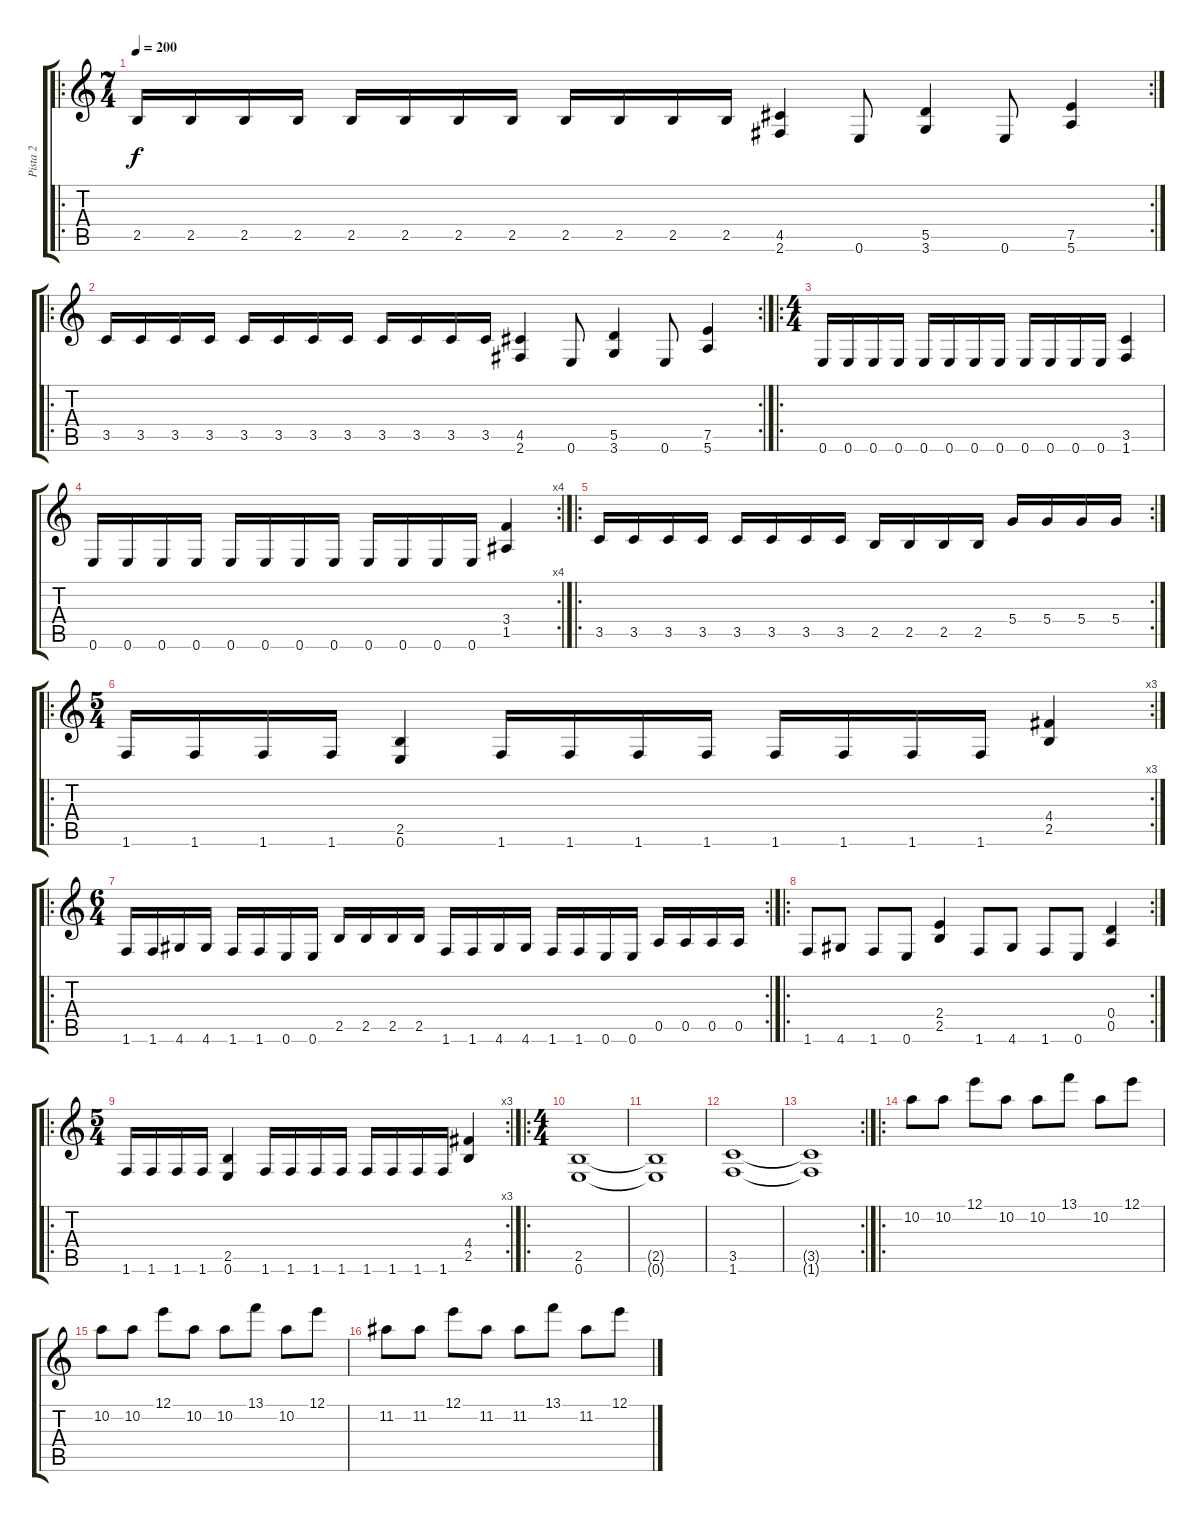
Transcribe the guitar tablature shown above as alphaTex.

\track ("Pista 2" "Pista 2") {instrument distortionguitar}
\staff {score tabs}
\tuning (E4 B3 G3 D3 A2 E2) {hide}
\ro
\rc 2
\ts (7 4)
\tempo 200
\clef g2
\ks c
2.5.16{dy f} 2.5.16 2.5.16 2.5.16 2.5.16 2.5.16 2.5.16 2.5.16 2.5.16 2.5.16 2.5.16 2.5.16 (4.5 2.6).4 0.6.8 (5.5 3.6).4 0.6.8 (7.5 5.6).4 |
\ro
\rc 2
3.5.16 3.5.16 3.5.16 3.5.16 3.5.16 3.5.16 3.5.16 3.5.16 3.5.16 3.5.16 3.5.16 3.5.16 (4.5 2.6).4 0.6.8 (5.5 3.6).4 0.6.8 (7.5 5.6).4 |
\ro
\ts (4 4)
0.6.16 0.6.16 0.6.16 0.6.16 0.6.16 0.6.16 0.6.16 0.6.16 0.6.16 0.6.16 0.6.16 0.6.16 (3.5 1.6).4 |
\rc 4
0.6.16 0.6.16 0.6.16 0.6.16 0.6.16 0.6.16 0.6.16 0.6.16 0.6.16 0.6.16 0.6.16 0.6.16 (3.4 1.5).4 |
\ro
\rc 2
3.5.16 3.5.16 3.5.16 3.5.16 3.5.16 3.5.16 3.5.16 3.5.16 2.5.16 2.5.16 2.5.16 2.5.16 5.4.16 5.4.16 5.4.16 5.4.16 |
\ro
\rc 3
\ts (5 4)
1.6.16 1.6.16 1.6.16 1.6.16 (2.5 0.6).4 1.6.16 1.6.16 1.6.16 1.6.16 1.6.16 1.6.16 1.6.16 1.6.16 (4.4 2.5).4 |
\ro
\rc 2
\ts (6 4)
1.6.16 1.6.16 4.6.16 4.6.16 1.6.16 1.6.16 0.6.16 0.6.16 2.5.16 2.5.16 2.5.16 2.5.16 1.6.16 1.6.16 4.6.16 4.6.16 1.6.16 1.6.16 0.6.16 0.6.16 0.5.16 0.5.16 0.5.16 0.5.16 |
\ro
\rc 2
1.6.8 4.6.8 1.6.8 0.6.8 (2.4 2.5).4 1.6.8 4.6.8 1.6.8 0.6.8 (0.4 0.5).4 |
\ro
\rc 3
\ts (5 4)
1.6.16 1.6.16 1.6.16 1.6.16 (2.5 0.6).4 1.6.16 1.6.16 1.6.16 1.6.16 1.6.16 1.6.16 1.6.16 1.6.16 (4.4 2.5).4 |
\ro
\ts (4 4)
(2.5 0.6).1 |
(2.5{t} 0.6{t}).1 |
(3.5 1.6).1 |
\rc 2
(3.5{t} 1.6{t}).1 |
\ro
10.2.8 10.2.8 12.1.8 10.2.8 10.2.8 13.1.8 10.2.8 12.1.8 |
10.2.8 10.2.8 12.1.8 10.2.8 10.2.8 13.1.8 10.2.8 12.1.8 |
11.2.8 11.2.8 12.1.8 11.2.8 11.2.8 13.1.8 11.2.8 12.1.8
